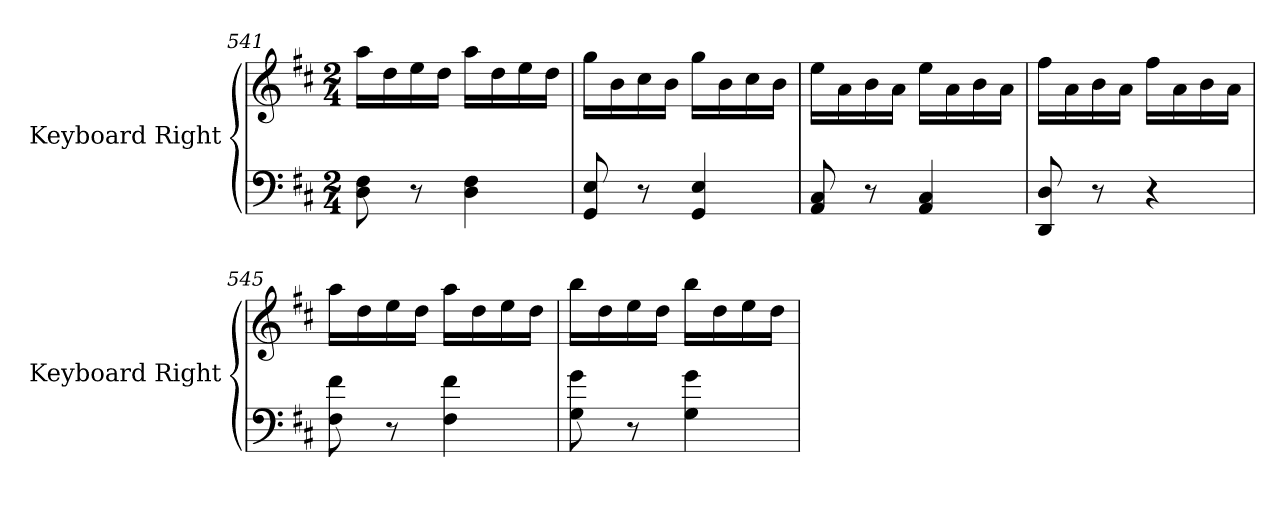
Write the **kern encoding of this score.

**kern	**kern
*part1	*part1
*staff2	*staff1
*I"Keyboard Right	*
*I'Keyboard Right	*
*clefF4	*clefG2
*k[f#c#]	*k[f#c#]
*D:	*D:
*M2/4	*M2/4
=541	=541
8D\ 8F#\	16aa\LL
.	16dd\
8r	16ee\
.	16dd\JJ
4D\ 4F#\	16aa\LL
.	16dd\
.	16ee\
.	16dd\JJ
=542	=542
8GG/ 8E/	16gg\LL
.	16b\
8r	16cc#\
.	16b\JJ
4GG/ 4E/	16gg\LL
.	16b\
.	16cc#\
.	16b\JJ
!!LO:LB:g=z
=543	=543
8AA/ 8C#/	16ee\LL
.	16a\
8r	16b\
.	16a\JJ
4AA/ 4C#/	16ee\LL
.	16a\
.	16b\
.	16a\JJ
=544	=544
8DD/ 8D/	16ff#\LL
.	16a\
8r	16b\
.	16a\JJ
4r	16ff#\LL
.	16a\
.	16b\
.	16a\JJ
=545	=545
8F#\ 8f#\	16aa\LL
.	16dd\
8r	16ee\
.	16dd\JJ
4F#\ 4f#\	16aa\LL
.	16dd\
.	16ee\
.	16dd\JJ
=546	=546
8G\ 8g\	16bb\LL
.	16dd\
8r	16ee\
.	16dd\JJ
4G\ 4g\	16bb\LL
.	16dd\
.	16ee\
.	16dd\JJ
=	=
*-	*-
